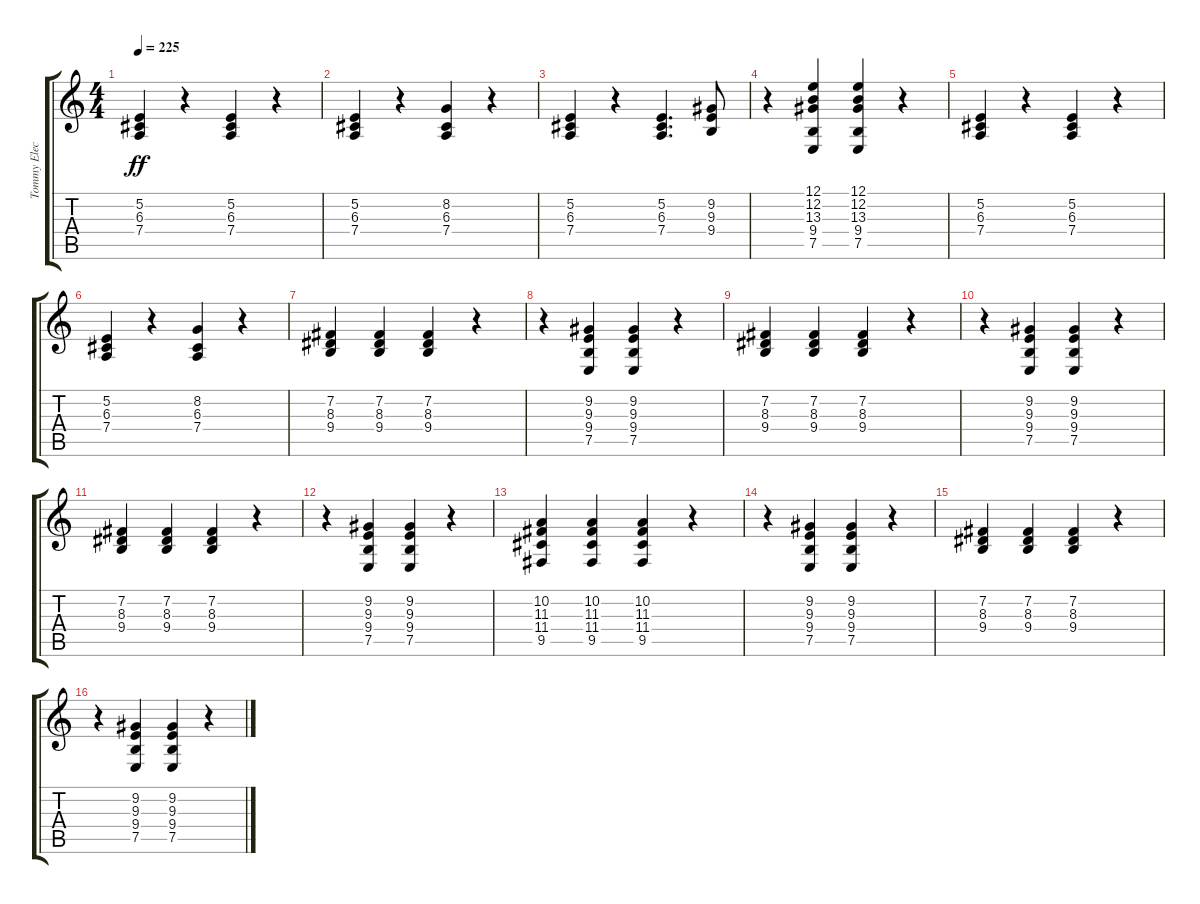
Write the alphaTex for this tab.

\track ("Tommy Elec." "Tommy Elec") {instrument electricpiano1 bank 255}
\staff {score tabs}
\tuning (E4 B3 G3 D3 A2 E2) {hide}
\ts (4 4)
\tempo 225
\clef g2
\ks c
(5.2 6.3 7.4).4{dy ff} r.4 (5.2 6.3 7.4).4 r.4 |
(5.2 6.3 7.4).4 r.4 (8.2 6.3 7.4).4 r.4 |
(5.2 6.3 7.4).4 r.4 (5.2 6.3 7.4).4{d} (9.2 9.3 9.4).8 |
r.4 (12.1 12.2 13.3 9.4 7.5).4 (12.1 12.2 13.3 9.4 7.5).4 r.4 |
(5.2 6.3 7.4).4 r.4 (5.2 6.3 7.4).4 r.4 |
(5.2 6.3 7.4).4 r.4 (8.2 6.3 7.4).4 r.4 |
(7.2 8.3 9.4).4 (7.2 8.3 9.4).4 (7.2 8.3 9.4).4 r.4 |
r.4 (9.2 9.3 9.4 7.5).4 (9.2 9.3 9.4 7.5).4 r.4 |
(7.2 8.3 9.4).4 (7.2 8.3 9.4).4 (7.2 8.3 9.4).4 r.4 |
r.4 (9.2 9.3 9.4 7.5).4 (9.2 9.3 9.4 7.5).4 r.4 |
(7.2 8.3 9.4).4 (7.2 8.3 9.4).4 (7.2 8.3 9.4).4 r.4 |
r.4 (9.2 9.3 9.4 7.5).4 (9.2 9.3 9.4 7.5).4 r.4 |
(10.2 11.3 11.4 9.5).4 (10.2 11.3 11.4 9.5).4 (10.2 11.3 11.4 9.5).4 r.4 |
r.4 (9.2 9.3 9.4 7.5).4 (9.2 9.3 9.4 7.5).4 r.4 |
(7.2 8.3 9.4).4 (7.2 8.3 9.4).4 (7.2 8.3 9.4).4 r.4 |
r.4 (9.2 9.3 9.4 7.5).4 (9.2 9.3 9.4 7.5).4 r.4
